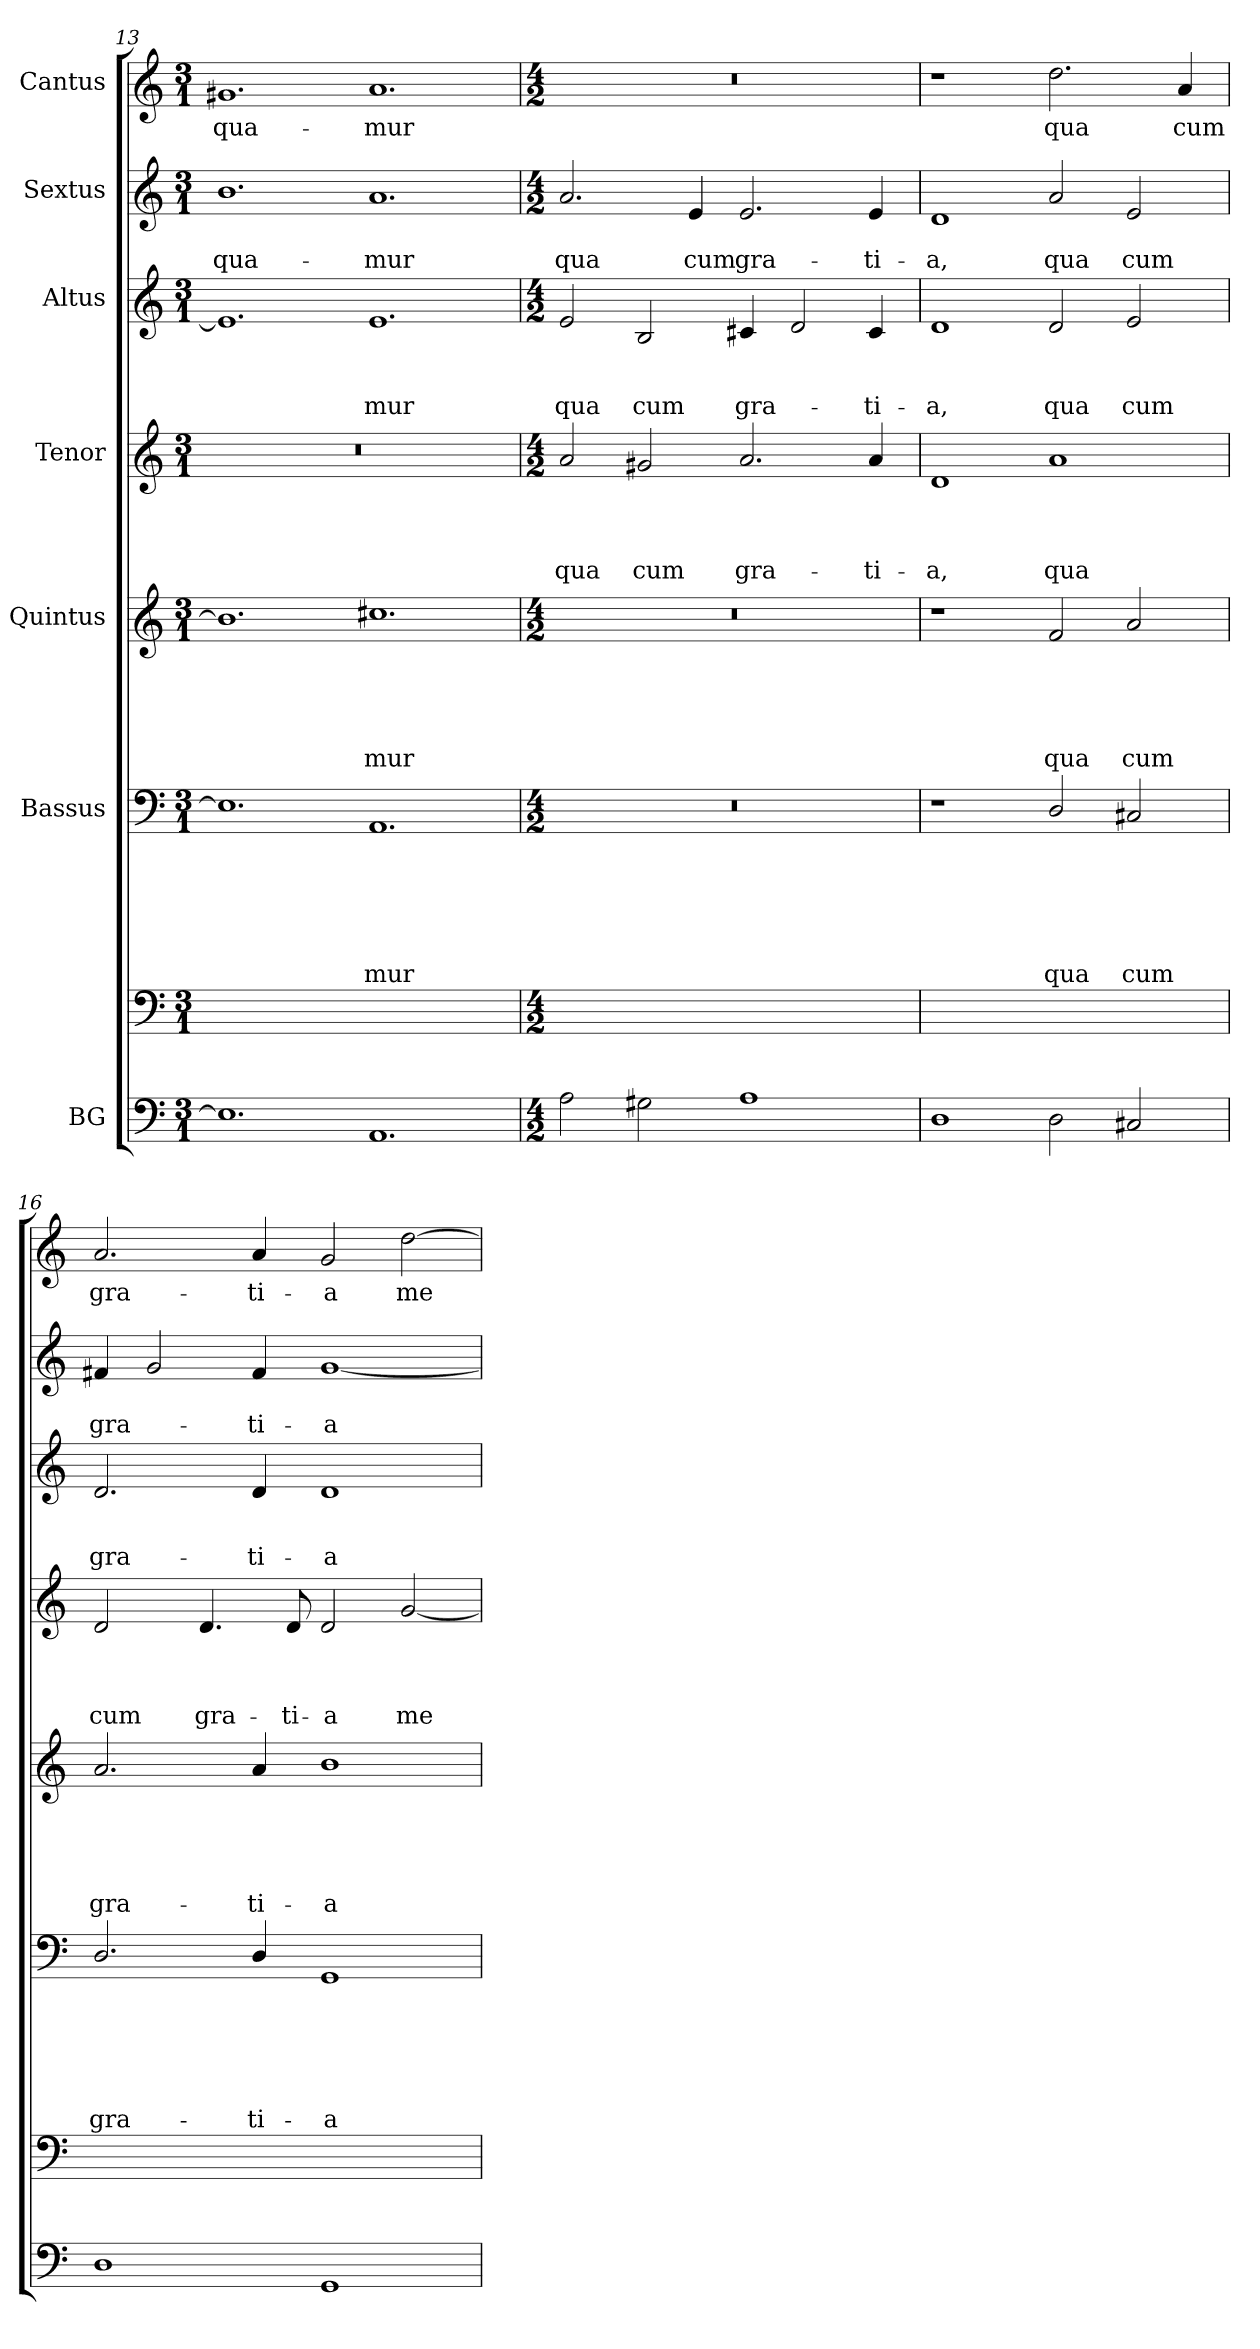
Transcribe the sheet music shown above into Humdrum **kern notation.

**kern	**kern	**kern	**text	**text	**text	**text	**text	**text	**kern	**text	**text	**text	**text	**text	**kern	**text	**text	**text	**text	**kern	**text	**text	**text	**kern	**text	**text	**kern	**text
*part7	*part7	*part6	*part6	*part6	*part6	*part6	*part6	*part6	*part5	*part5	*part5	*part5	*part5	*part5	*part4	*part4	*part4	*part4	*part4	*part3	*part3	*part3	*part3	*part2	*part2	*part2	*part1	*part1
*staff8	*staff7	*staff6	*staff6	*staff6	*staff6	*staff6	*staff6	*staff6	*staff5	*staff5	*staff5	*staff5	*staff5	*staff5	*staff4	*staff4	*staff4	*staff4	*staff4	*staff3	*staff3	*staff3	*staff3	*staff2	*staff2	*staff2	*staff1	*staff1
*I"BG	*	*I"Bassus	*	*	*	*	*	*	*I"Quintus	*	*	*	*	*	*I"Tenor	*	*	*	*	*I"Altus	*	*	*	*I"Sextus	*	*	*I"Cantus	*
!!LO:LB:g=z
*clefF4	*clefF4	*clefF4	*	*	*	*	*	*	*clefG2	*	*	*	*	*	*clefG2	*	*	*	*	*clefG2	*	*	*	*clefG2	*	*	*clefG2	*
*	*	*	*	*	*	*	*	*	*ITrd7c12	*	*	*	*	*	*ITrd7c12	*	*	*	*	*	*	*	*	*	*	*	*	*
*k[]	*k[]	*k[]	*	*	*	*	*	*	*k[]	*	*	*	*	*	*k[]	*	*	*	*	*k[]	*	*	*	*k[]	*	*	*k[]	*
*C:	*C:	*C:	*	*	*	*	*	*	*C:	*	*	*	*	*	*C:	*	*	*	*	*C:	*	*	*	*C:	*	*	*C:	*
*M3/1	*M3/1	*M3/1	*	*	*	*	*	*	*M3/1	*	*	*	*	*	*M3/1	*	*	*	*	*M3/1	*	*	*	*M3/1	*	*	*M3/1	*
=13	=13	=13	=13	=13	=13	=13	=13	=13	=13	=13	=13	=13	=13	=13	=13	=13	=13	=13	=13	=13	=13	=13	=13	=13	=13	=13	=13	=13
!	!	!	!	!	!	!	!	!	!	!	!	!	!	!	!	!	!	!	!	!	!	!	!	!	!	!LO:LY:b	!	!LO:LY:b
1.E]	0.ryy	1.E]	.	.	.	.	.	.	1.B]	.	.	.	.	.	0.r	.	.	.	.	1.e]	.	.	.	1.b	.	-qua-	1.g#X	-qua-
!	!	!	!	!	!	!	!	!LO:LY:b	!	!	!	!	!	!LO:LY:b	!	!	!	!	!	!	!	!	!LO:LY:b	!	!	!LO:LY:b	!	!LO:LY:b
1.AA	.	1.AA	.	.	.	.	.	-mur	1.c#X	.	.	.	.	-mur	.	.	.	.	.	1.e	.	.	-mur	1.a	.	-mur	1.a	-mur
=14	=14	=14	=14	=14	=14	=14	=14	=14	=14	=14	=14	=14	=14	=14	=14	=14	=14	=14	=14	=14	=14	=14	=14	=14	=14	=14	=14	=14
*M4/2	*M4/2	*M4/2	*	*	*	*	*	*	*M4/2	*	*	*	*	*	*M4/2	*	*	*	*	*M4/2	*	*	*	*M4/2	*	*	*M4/2	*
*	*MM120	*MM120	*	*	*	*	*	*	*MM120	*	*	*	*	*	*MM120	*	*	*	*	*MM120	*	*	*	*MM120	*	*	*MM120	*
!	!	!	!	!	!	!	!	!	!	!	!	!	!	!	!	!	!	!	!LO:LY:b	!	!	!	!LO:LY:b	!	!	!LO:LY:b	!	!
2A\	0ryy	0r	.	.	.	.	.	.	0r	.	.	.	.	.	2A/	.	.	.	qua	2e/	.	.	qua	2.a/	.	qua	0r	.
!	!	!	!	!	!	!	!	!	!	!	!	!	!	!	!	!	!	!	!LO:LY:b	!	!	!	!LO:LY:b	!	!	!	!	!
2G#X\	.	.	.	.	.	.	.	.	.	.	.	.	.	.	2G#X/	.	.	.	cum	2B/	.	.	cum	.	.	.	.	.
!	!	!	!	!	!	!	!	!	!	!	!	!	!	!	!	!	!	!	!	!	!	!	!	!	!	!LO:LY:b	!	!
.	.	.	.	.	.	.	.	.	.	.	.	.	.	.	.	.	.	.	.	.	.	.	.	4e/	.	cum	.	.
!	!	!	!	!	!	!	!	!	!	!	!	!	!	!	!	!	!	!	!LO:LY:b	!	!	!	!LO:LY:b	!	!	!LO:LY:b	!	!
1A	.	.	.	.	.	.	.	.	.	.	.	.	.	.	2.A/	.	.	.	gra-	4c#X/	.	.	gra-	2.e/	.	gra-	.	.
.	.	.	.	.	.	.	.	.	.	.	.	.	.	.	.	.	.	.	.	2d/	.	.	.	.	.	.	.	.
!	!	!	!	!	!	!	!	!	!	!	!	!	!	!	!	!	!	!	!LO:LY:b	!	!	!	!LO:LY:b	!	!	!LO:LY:b	!	!
.	.	.	.	.	.	.	.	.	.	.	.	.	.	.	4A/	.	.	.	-ti-	4c#/	.	.	-ti-	4e/	.	-ti-	.	.
=15	=15	=15	=15	=15	=15	=15	=15	=15	=15	=15	=15	=15	=15	=15	=15	=15	=15	=15	=15	=15	=15	=15	=15	=15	=15	=15	=15	=15
!	!	!	!	!	!	!	!	!	!	!	!	!	!	!	!	!	!	!	!LO:LY:b	!	!	!	!LO:LY:b	!	!	!LO:LY:b	!	!
1D	0ryy	1r	.	.	.	.	.	.	1r	.	.	.	.	.	1D	.	.	.	-a,	1d	.	.	-a,	1d	.	-a,	1r	.
!	!	!	!	!	!	!	!	!LO:LY:b	!	!	!	!	!	!LO:LY:b	!	!	!	!	!LO:LY:b	!	!	!	!LO:LY:b	!	!	!LO:LY:b	!	!LO:LY:b
2D\	.	2D/	.	.	.	.	.	qua	2F/	.	.	.	.	qua	1A	.	.	.	qua	2d/	.	.	qua	2a/	.	qua	2.dd\	qua
!	!	!	!	!	!	!	!	!LO:LY:b	!	!	!	!	!	!LO:LY:b	!	!	!	!	!	!	!	!	!LO:LY:b	!	!	!LO:LY:b	!	!
2C#X/	.	2C#X/	.	.	.	.	.	cum	2A/	.	.	.	.	cum	.	.	.	.	.	2e/	.	.	cum	2e/	.	cum	.	.
!	!	!	!	!	!	!	!	!	!	!	!	!	!	!	!	!	!	!	!	!	!	!	!	!	!	!	!	!LO:LY:b
.	.	.	.	.	.	.	.	.	.	.	.	.	.	.	.	.	.	.	.	.	.	.	.	.	.	.	4a/	cum
=16	=16	=16	=16	=16	=16	=16	=16	=16	=16	=16	=16	=16	=16	=16	=16	=16	=16	=16	=16	=16	=16	=16	=16	=16	=16	=16	=16	=16
!	!	!	!	!	!	!	!	!LO:LY:b	!	!	!	!	!	!LO:LY:b	!	!	!	!	!LO:LY:b	!	!	!	!LO:LY:b	!	!	!LO:LY:b	!	!LO:LY:b
1D	0ryy	2.D/	.	.	.	.	.	gra-	2.A/	.	.	.	.	gra-	2D/	.	.	.	cum	2.d/	.	.	gra-	4f#X/	.	gra-	2.a/	gra-
.	.	.	.	.	.	.	.	.	.	.	.	.	.	.	.	.	.	.	.	.	.	.	.	2g/	.	.	.	.
!	!	!	!	!	!	!	!	!	!	!	!	!	!	!	!	!	!	!	!LO:LY:b	!	!	!	!	!	!	!	!	!
.	.	.	.	.	.	.	.	.	.	.	.	.	.	.	4.D/	.	.	.	gra-	.	.	.	.	.	.	.	.	.
!	!	!	!	!	!	!	!	!LO:LY:b	!	!	!	!	!	!LO:LY:b	!	!	!	!	!	!	!	!	!LO:LY:b	!	!	!LO:LY:b	!	!LO:LY:b
.	.	4D/	.	.	.	.	.	-ti-	4A/	.	.	.	.	-ti-	.	.	.	.	.	4d/	.	.	-ti-	4f#/	.	-ti-	4a/	-ti-
!	!	!	!	!	!	!	!	!	!	!	!	!	!	!	!	!	!	!	!LO:LY:b	!	!	!	!	!	!	!	!	!
.	.	.	.	.	.	.	.	.	.	.	.	.	.	.	8D/	.	.	.	-ti-	.	.	.	.	.	.	.	.	.
!	!	!	!	!	!	!	!	!LO:LY:b	!	!	!	!	!	!LO:LY:b	!	!	!	!	!LO:LY:b	!	!	!	!LO:LY:b	!	!	!LO:LY:b	!	!LO:LY:b
1GG	.	1GG	.	.	.	.	.	-a	1B	.	.	.	.	-a	2D/	.	.	.	-a	1d	.	.	-a	[<1g	.	-a	2g/	-a
!	!	!	!	!	!	!	!	!	!	!	!	!	!	!	!	!	!	!	!LO:LY:b	!	!	!	!	!	!	!	!	!LO:LY:b
.	.	.	.	.	.	.	.	.	.	.	.	.	.	.	[>2G/	.	.	.	me-	.	.	.	.	.	.	.	[>2dd\	me-
=	=	=	=	=	=	=	=	=	=	=	=	=	=	=	=	=	=	=	=	=	=	=	=	=	=	=	=	=
*-	*-	*-	*-	*-	*-	*-	*-	*-	*-	*-	*-	*-	*-	*-	*-	*-	*-	*-	*-	*-	*-	*-	*-	*-	*-	*-	*-	*-
